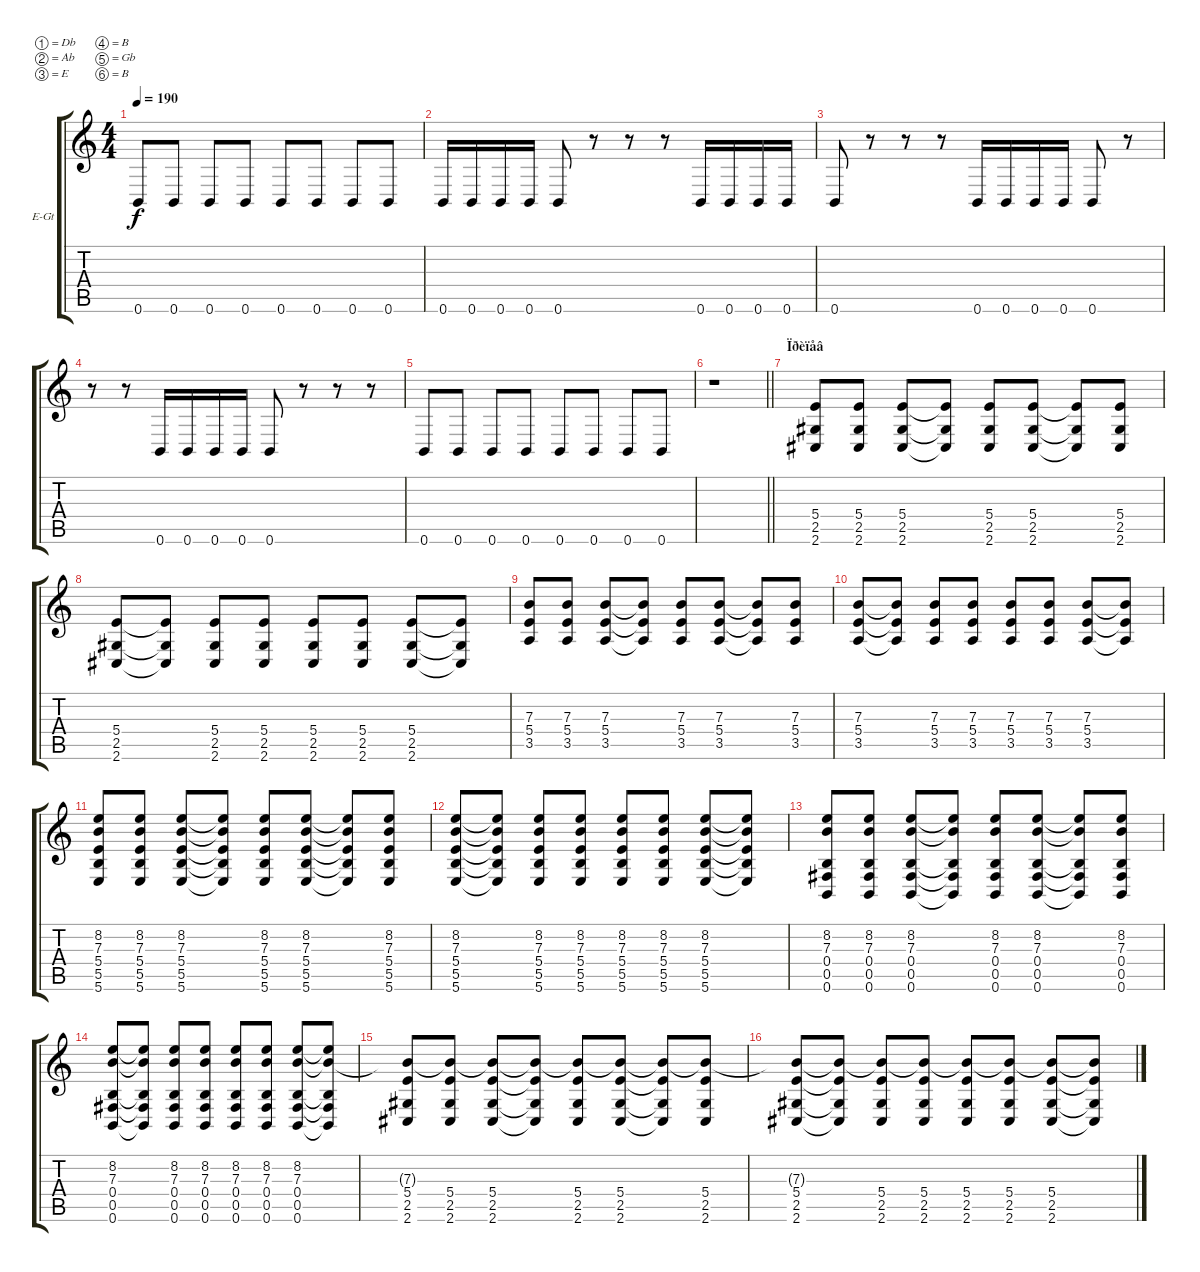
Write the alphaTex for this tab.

\bracketExtendMode groupsimilarinstruments
\firstSystemTrackNameOrientation horizontal
\otherSystemsTrackNameOrientation horizontal
\track ("Duke" "E-Gt") {instrument distortionguitar}
\staff {score tabs}
\tuning (Db4 Ab3 E3 B2 Gb2 B1)
\ts (4 4)
\tempo 190
\clef g2
\ks c
0.6.8{dy f} 0.6.8 0.6.8 0.6.8 0.6.8 0.6.8 0.6.8 0.6.8 |
0.6.16 0.6.16 0.6.16 0.6.16 0.6.8 r.8 r.8 r.8 0.6.16 0.6.16 0.6.16 0.6.16 |
0.6.8 r.8 r.8 r.8 0.6.16 0.6.16 0.6.16 0.6.16 0.6.8 r.8 |
r.8 r.8 0.6.16 0.6.16 0.6.16 0.6.16 0.6.8 r.8 r.8 r.8 |
0.6.8 0.6.8 0.6.8 0.6.8 0.6.8 0.6.8 0.6.8 0.6.8 |
\barLineRight lightlight
r.1 |
\section ("" "Ïðèïåâ")
(5.4 2.5 2.6).8 (5.4 2.5 2.6).8 (5.4 2.5 2.6).8 (5.4{t} 2.5{t} 2.6{t}).8 (5.4 2.5 2.6).8 (5.4 2.5 2.6).8 (5.4{t} 2.5{t} 2.6{t}).8 (5.4 2.5 2.6).8 |
(5.4 2.5 2.6).8 (5.4{t} 2.5{t} 2.6{t}).8 (5.4 2.5 2.6).8 (5.4 2.5 2.6).8 (5.4 2.5 2.6).8 (5.4 2.5 2.6).8 (5.4 2.5 2.6).8 (5.4{t} 2.5{t} 2.6{t}).8 |
(7.3 5.4 3.5).8 (7.3 5.4 3.5).8 (7.3 5.4 3.5).8 (7.3{t} 5.4{t} 3.5{t}).8 (7.3 5.4 3.5).8 (7.3 5.4 3.5).8 (7.3{t} 5.4{t} 3.5{t}).8 (7.3 5.4 3.5).8 |
(7.3 5.4 3.5).8 (7.3{t} 5.4{t} 3.5{t}).8 (7.3 5.4 3.5).8 (7.3 5.4 3.5).8 (7.3 5.4 3.5).8 (7.3 5.4 3.5).8 (7.3 5.4 3.5).8 (7.3{t} 5.4{t} 3.5{t}).8 |
(8.2 7.3 5.4 5.5 5.6).8 (8.2 7.3 5.4 5.5 5.6).8 (8.2 7.3 5.4 5.5 5.6).8 (8.2{t} 7.3{t} 5.4{t} 5.5{t} 5.6{t}).8 (8.2 7.3 5.4 5.5 5.6).8 (8.2 7.3 5.4 5.5 5.6).8 (8.2{t} 7.3{t} 5.4{t} 5.5{t} 5.6{t}).8 (8.2 7.3 5.4 5.5 5.6).8 |
(8.2 7.3 5.4 5.5 5.6).8 (8.2{t} 7.3{t} 5.4{t} 5.5{t} 5.6{t}).8 (8.2 7.3 5.4 5.5 5.6).8 (8.2 7.3 5.4 5.5 5.6).8 (8.2 7.3 5.4 5.5 5.6).8 (8.2 7.3 5.4 5.5 5.6).8 (8.2 7.3 5.4 5.5 5.6).8 (8.2{t} 7.3{t} 5.4{t} 5.5{t} 5.6{t}).8 |
(8.2 7.3 0.4 0.5 0.6).8 (8.2 7.3 0.4 0.5 0.6).8 (8.2 7.3 0.4 0.5 0.6).8 (8.2{t} 7.3{t} 0.4{t} 0.5{t} 0.6{t}).8 (8.2 7.3 0.4 0.5 0.6).8 (8.2 7.3 0.4 0.5 0.6).8 (8.2{t} 7.3{t} 0.4{t} 0.5{t} 0.6{t}).8 (8.2 7.3 0.4 0.5 0.6).8 |
(8.2 7.3 0.4 0.5 0.6).8 (8.2{t} 7.3{t} 0.4{t} 0.5{t} 0.6{t}).8 (8.2 7.3 0.4 0.5 0.6).8 (8.2 7.3 0.4 0.5 0.6).8 (8.2 7.3 0.4 0.5 0.6).8 (8.2 7.3 0.4 0.5 0.6).8 (8.2 7.3 0.4 0.5 0.6).8 (8.2{t} 7.3{t} 0.4{t} 0.5{t} 0.6{t}).8 |
(5.4 2.5 2.6 7.3{t}).8 (5.4 2.5 2.6 7.3{t}).8 (5.4 2.5 2.6 7.3{t}).8 (5.4{t} 2.5{t} 2.6{t} 7.3{t}).8 (5.4 2.5 2.6 7.3{t}).8 (5.4 2.5 2.6 7.3{t}).8 (7.3{t} 5.4{t} 2.5{t} 2.6{t}).8 (5.4 2.5 2.6 7.3{t}).8 |
(5.4 2.5 2.6 7.3{t}).8 (5.4{t} 2.5{t} 2.6{t} 7.3{t}).8 (5.4 2.5 2.6 7.3{t}).8 (5.4 2.5 2.6 7.3{t}).8 (5.4 2.5 2.6 7.3{t}).8 (5.4 2.5 2.6 7.3{t}).8 (5.4 2.5 2.6 7.3{t}).8 (7.3{t} 5.4{t} 2.5{t} 2.6{t}).8
